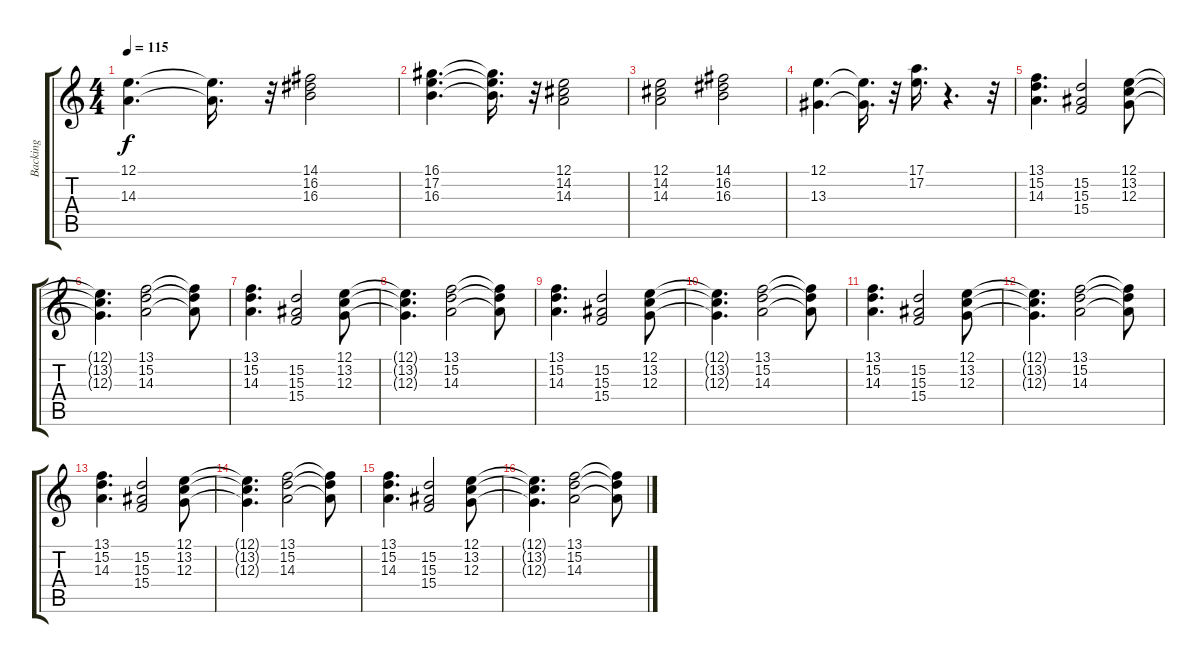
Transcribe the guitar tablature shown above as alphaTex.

\track ("Backing" "Backing") {instrument rockorgan}
\staff {score tabs}
\tuning (E4 B3 G3 D3 A2 E2) {hide}
\ts (4 4)
\tempo 115
\clef g2
\ks c
(12.1 14.3).4{d dy f} (12.1{t} 14.3{t}).16{d} r.32 (14.1 16.2 16.3).2 |
(16.1 17.2 16.3).4{d} (16.1{t} 17.2{t} 16.3{t}).16{d} r.32 (12.1 14.2 14.3).2 |
(12.1 14.2 14.3).2 (14.1 16.2 16.3).2 |
(12.1 13.3).4{d} (12.1{t} 13.3{t}).16{d} r.32 (17.1 17.2).16{d} r.4{d} r.32 |
(13.1 15.2 14.3).4{d} (15.2 15.3 15.4).2 (12.1 13.2 12.3).8 |
(12.1{t} 13.2{t} 12.3{t}).4{d} (13.1 15.2 14.3).2 (13.1{t} 15.2{t} 14.3{t}).8 |
(13.1 15.2 14.3).4{d} (15.2 15.3 15.4).2 (12.1 13.2 12.3).8 |
(12.1{t} 13.2{t} 12.3{t}).4{d} (13.1 15.2 14.3).2 (13.1{t} 15.2{t} 14.3{t}).8 |
(13.1 15.2 14.3).4{d} (15.2 15.3 15.4).2 (12.1 13.2 12.3).8 |
(12.1{t} 13.2{t} 12.3{t}).4{d} (13.1 15.2 14.3).2 (13.1{t} 15.2{t} 14.3{t}).8 |
(13.1 15.2 14.3).4{d} (15.2 15.3 15.4).2 (12.1 13.2 12.3).8 |
(12.1{t} 13.2{t} 12.3{t}).4{d} (13.1 15.2 14.3).2 (13.1{t} 15.2{t} 14.3{t}).8 |
(13.1 15.2 14.3).4{d} (15.2 15.3 15.4).2 (12.1 13.2 12.3).8 |
(12.1{t} 13.2{t} 12.3{t}).4{d} (13.1 15.2 14.3).2 (13.1{t} 15.2{t} 14.3{t}).8 |
(13.1 15.2 14.3).4{d} (15.2 15.3 15.4).2 (12.1 13.2 12.3).8 |
(12.1{t} 13.2{t} 12.3{t}).4{d} (13.1 15.2 14.3).2 (13.1{t} 15.2{t} 14.3{t}).8
